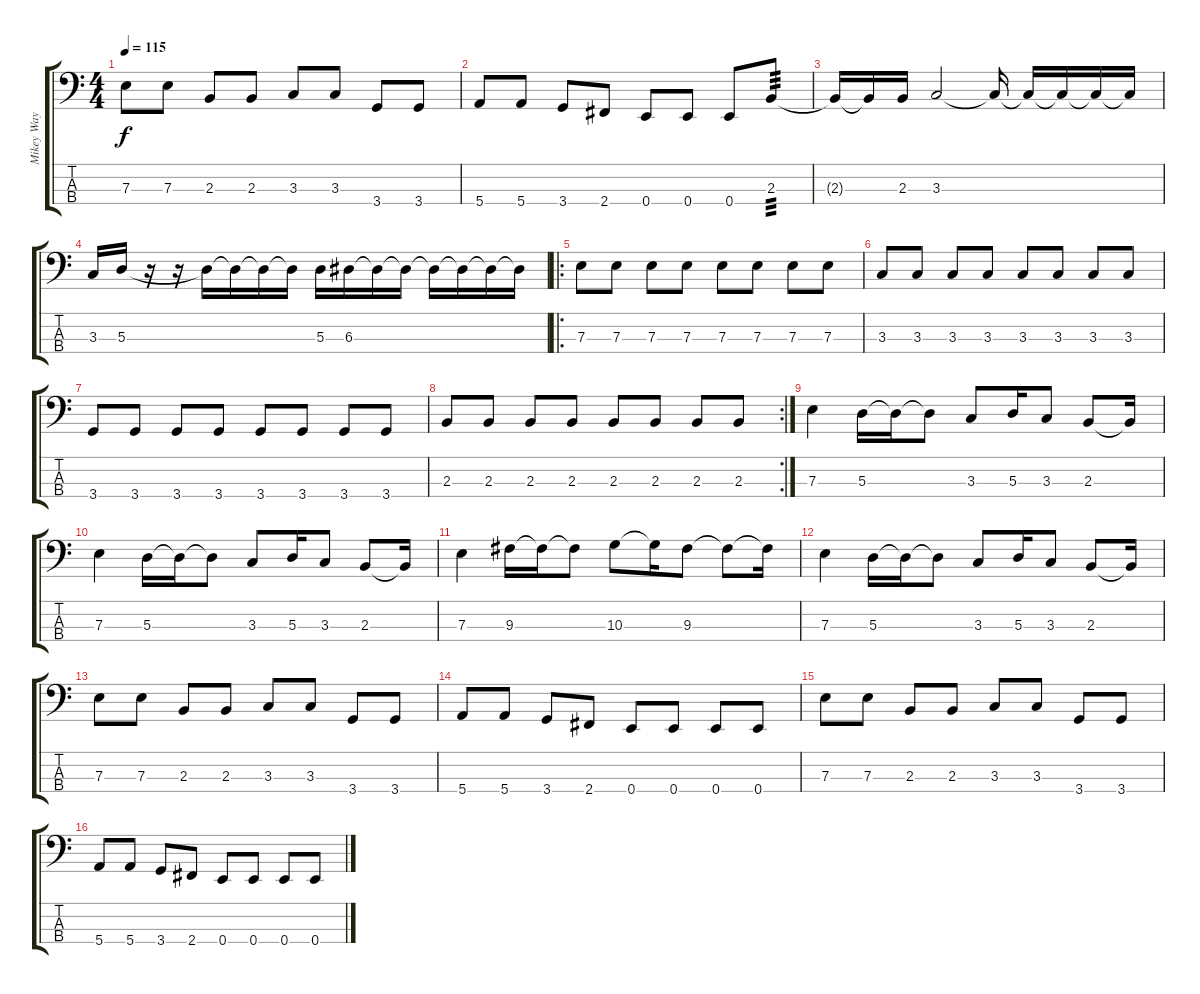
\track ("Mikey Way [Bass]" "Mikey Way ") {instrument electricbasspick}
\staff {score tabs}
\tuning (G2 D2 A1 E1) {hide}
\ts (4 4)
\tempo 115
\clef f4
\ks c
7.3.8{dy f} 7.3.8 2.3.8 2.3.8 3.3.8 3.3.8 3.4.8 3.4.8 |
5.4.8 5.4.8 3.4.8 2.4.8 0.4.8 0.4.8 0.4.8 2.3.8{tp 3} |
2.3{t}.16 2.3{t}.16 2.3.16 3.3.2 3.3{t}.16 3.3{t}.16 3.3{t}.16 3.3{t}.16 3.3{t}.16 |
3.3.16 5.3.16 r.16 r.16 5.3{t}.16 5.3{t}.16 5.3{t}.16 5.3{t}.16 5.3.16 6.3.16 6.3{t}.16 6.3{t}.16 6.3{t}.16 6.3{t}.16 6.3{t}.16 6.3{t}.16 |
\ro
7.3.8 7.3.8 7.3.8 7.3.8 7.3.8 7.3.8 7.3.8 7.3.8 |
3.3.8 3.3.8 3.3.8 3.3.8 3.3.8 3.3.8 3.3.8 3.3.8 |
3.4.8 3.4.8 3.4.8 3.4.8 3.4.8 3.4.8 3.4.8 3.4.8 |
\rc 2
2.3.8 2.3.8 2.3.8 2.3.8 2.3.8 2.3.8 2.3.8 2.3.8 |
7.3.4 5.3.16 5.3{t}.16 5.3{t}.8 3.3.8 5.3.16 3.3.8 2.3.8 2.3{t}.16 |
7.3.4 5.3.16 5.3{t}.16 5.3{t}.8 3.3.8 5.3.16 3.3.8 2.3.8 2.3{t}.16 |
7.3.4 9.3.16 9.3{t}.16 9.3{t}.8 10.3.8 10.3{t}.16 9.3.8 9.3{t}.8 9.3{t}.16 |
7.3.4 5.3.16 5.3{t}.16 5.3{t}.8 3.3.8 5.3.16 3.3.8 2.3.8 2.3{t}.16 |
7.3.8 7.3.8 2.3.8 2.3.8 3.3.8 3.3.8 3.4.8 3.4.8 |
5.4.8 5.4.8 3.4.8 2.4.8 0.4.8 0.4.8 0.4.8 0.4.8 |
7.3.8 7.3.8 2.3.8 2.3.8 3.3.8 3.3.8 3.4.8 3.4.8 |
5.4.8 5.4.8 3.4.8 2.4.8 0.4.8 0.4.8 0.4.8 0.4.8
